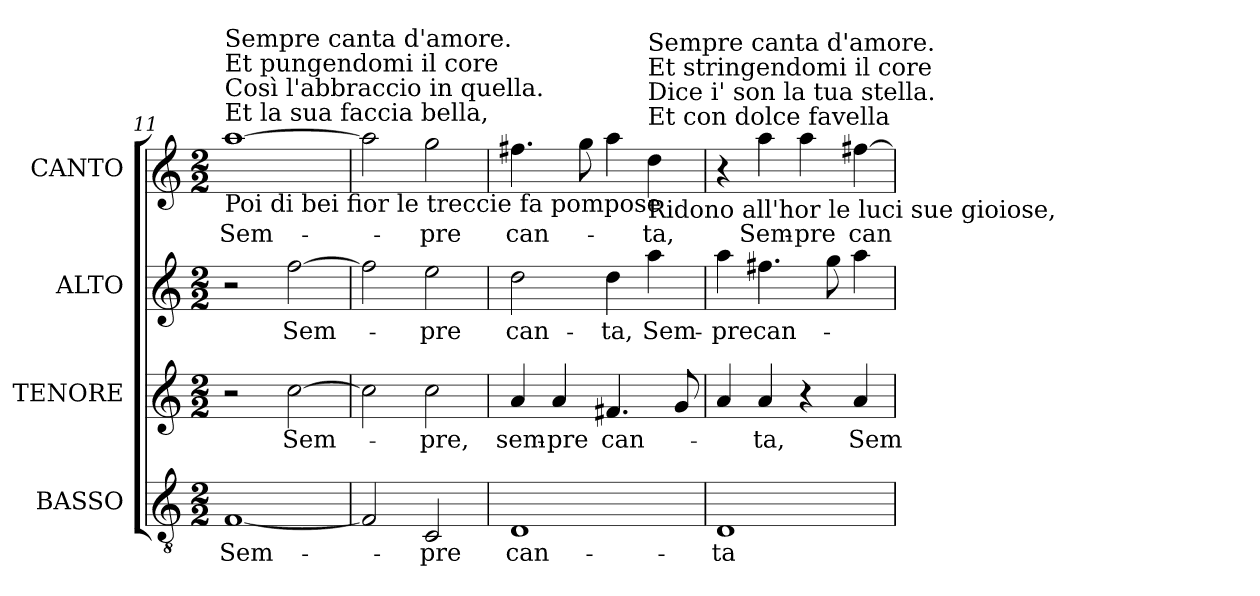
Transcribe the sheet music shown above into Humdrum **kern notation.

**kern	**text	**kern	**text	**kern	**text	**kern	**text
*part4	*part4	*part3	*part3	*part2	*part2	*part1	*part1
*staff4	*staff4	*staff3	*staff3	*staff2	*staff2	*staff1	*staff1
*I"BASSO	*	*I"TENORE	*	*I"ALTO	*	*I"CANTO	*
!!LO:LB:g=z
*clefGv2	*	*clefG2	*	*clefG2	*	*clefG2	*
*k[]	*	*k[]	*	*k[]	*	*k[]	*
*C:	*	*C:	*	*C:	*	*C:	*
*M2/2	*	*M2/2	*	*M2/2	*	*M2/2	*
=11	=11	=11	=11	=11	=11	=11	=11
!	!LO:LY:b:color=#000000	!	!	!	!	!	!
!	!	!	!	!	!	!LO:TX:b:t=Poi di bei fior le treccie fa pompose	!
!	!	!	!	!	!	!LO:TX:t=Et la sua faccia bella,	!
!	!	!	!	!	!	!LO:TX:t=Così l'abbraccio in quella.	!
!	!	!	!	!	!	!LO:TX:t=Et pungendomi il core	!
!	!	!	!	!	!	!LO:TX:t=Sempre canta d'amore.	!
!	!	!	!	!	!	!	!LO:LY:b:color=#000000
[<1Fi	Sem-	2r	.	2r	.	[>1aai	Sem-
!	!	!	!LO:LY:b:color=#000000	!	!	!	!
!	!	!	!	!	!LO:LY:b:color=#000000	!	!
.	.	[>2cci\	Sem-	[>2ffi\	Sem-	.	.
=12	=12	=12	=12	=12	=12	=12	=12
2Fi/]	.	2cci\]	.	2ffi\]	.	2aai\]	.
!	!LO:LY:b:color=#000000	!	!	!	!	!	!
!	!	!	!LO:LY:b:color=#000000	!	!	!	!
!	!	!	!	!	!LO:LY:b:color=#000000	!	!
!	!	!	!	!	!	!	!LO:LY:b:color=#000000
2Ci/	-pre	2cci\	-pre,	2eei\	-pre	2ggi\	-pre
=13	=13	=13	=13	=13	=13	=13	=13
!	!LO:LY:b:color=#000000	!	!	!	!	!	!
!	!	!	!LO:LY:b:color=#000000	!	!	!	!
!	!	!	!	!	!LO:LY:b:color=#000000	!	!
!	!	!	!	!	!	!	!LO:LY:b:color=#000000
1Di	can-	4ai/	sem-	2ddi\	can-	4.ff#Xi\	can-
!	!	!	!LO:LY:b:color=#000000	!	!	!	!
.	.	4ai/	-pre	.	.	.	.
.	.	.	.	.	.	8ggi\	.
!	!	!	!LO:LY:b:color=#000000	!	!	!	!
!	!	!	!	!	!LO:LY:b:color=#000000	!	!
.	.	4.f#Xi/	can-	4ddi\	-ta,	4aai\	.
!	!	!	!	!	!LO:LY:b:color=#000000	!	!
!	!	!	!	!	!	!LO:TX:b:t=Ridono all'hor le luci sue gioiose,	!
!	!	!	!	!	!	!LO:TX:t=Et con dolce favella	!
!	!	!	!	!	!	!LO:TX:t=Dice i' son la tua stella.	!
!	!	!	!	!	!	!LO:TX:t=Et stringendomi il core	!
!	!	!	!	!	!	!LO:TX:t=Sempre canta d'amore.	!
!	!	!	!	!	!	!	!LO:LY:b:color=#000000
.	.	.	.	4aai\	Sem-	4ddi\	-ta,
.	.	8gi/	.	.	.	.	.
=14	=14	=14	=14	=14	=14	=14	=14
!	!LO:LY:b:color=#000000	!	!	!	!	!	!
!	!	!	!	!	!LO:LY:b:color=#000000	!	!
1Di	-ta	4ai/	.	4aai\	-pre	4r	.
!	!	!	!LO:LY:b:color=#000000	!	!	!	!
!	!	!	!	!	!LO:LY:b:color=#000000	!	!
!	!	!	!	!	!	!	!LO:LY:b:color=#000000
.	.	4ai/	-ta,	4.ff#Xi\	can-	4aai\	Sem-
!	!	!	!	!	!	!	!LO:LY:b:color=#000000
.	.	4r	.	.	.	4aai\	-pre
.	.	.	.	8ggi\	.	.	.
!	!	!	!LO:LY:b:color=#000000	!	!	!	!
!	!	!	!	!	!	!	!LO:LY:b:color=#000000
.	.	4ai/	Sem-	4aai\	.	[>4ff#Xi\	can-
=	=	=	=	=	=	=	=
*-	*-	*-	*-	*-	*-	*-	*-
